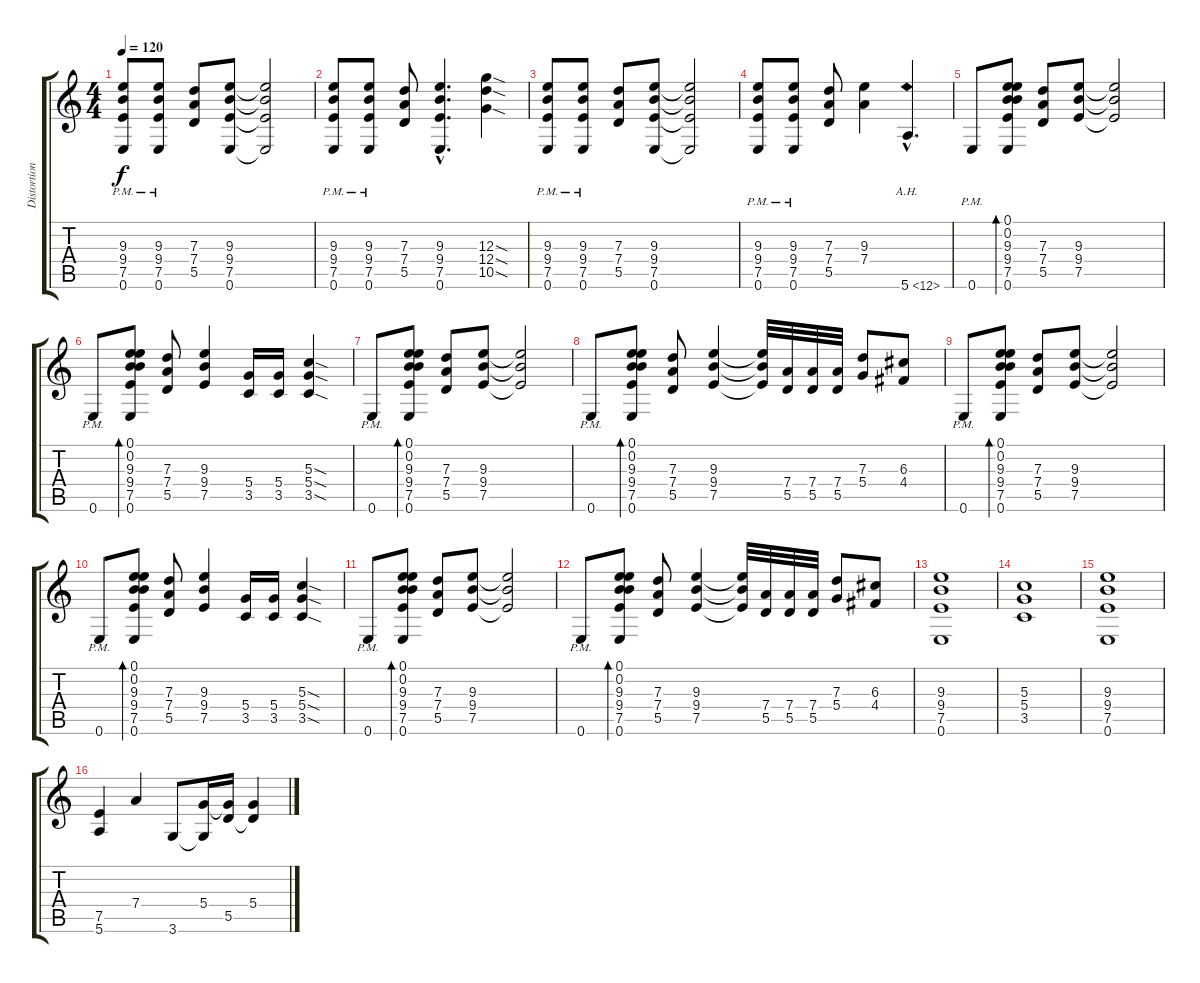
\track ("Distortion Guitar 2" "Distortion") {instrument distortionguitar}
\staff {score tabs}
\tuning (E4 B3 G3 D3 A2 E2) {hide}
\ts (4 4)
\tempo 120
\clef g2
\ks c
(9.3 9.4 7.5 0.6{pm}).8{dy f} (9.3 9.4 7.5 0.6{pm}).8 (7.3 7.4 5.5).8 (9.3 9.4 7.5 0.6).8 (9.3{t} 9.4{t} 7.5{t} 0.6{t}).2 |
(9.3 9.4 7.5 0.6{pm}).8 (9.3 9.4 7.5 0.6{pm}).8 (7.3 7.4 5.5).8 (9.3{hac} 9.4{hac} 7.5{hac} 0.6{hac}).4{d} (12.3{sod} 12.4{sod} 10.5{sod}).4 |
(9.3 9.4 7.5 0.6{pm}).8 (9.3 9.4 7.5 0.6{pm}).8 (7.3 7.4 5.5).8 (9.3 9.4 7.5 0.6).8 (9.3{t} 9.4{t} 7.5{t} 0.6{t}).2 |
(9.3 9.4 7.5 0.6{pm}).8 (9.3 9.4 7.5 0.6{pm}).8 (7.3 7.4 5.5).8 (9.3 7.4).4 5.6{ah 7 hac}.4{d} |
0.6{pm}.8 (0.1 0.2 9.3 9.4 7.5 0.6).8{bd 60} (7.3 7.4 5.5).8 (9.3 9.4 7.5).8 (9.3{t} 9.4{t} 7.5{t}).2 |
0.6{pm}.8 (0.1 0.2 9.3 9.4 7.5 0.6).8{bd 60} (7.3 7.4 5.5).8 (9.3 9.4 7.5).4 (5.4 3.5).16 (5.4 3.5).16 (5.3{sod} 5.4{sod} 3.5{sod}).4 |
0.6{pm}.8 (0.1 0.2 9.3 9.4 7.5 0.6).8{bd 60} (7.3 7.4 5.5).8 (9.3 9.4 7.5).8 (9.3{t} 9.4{t} 7.5{t}).2 |
0.6{pm}.8 (0.1 0.2 9.3 9.4 7.5 0.6).8{bd 60} (7.3 7.4 5.5).8 (9.3 9.4 7.5).4 (9.3{t} 9.4{t} 7.5{t}).32 (7.4 5.5).32 (7.4 5.5).32 (7.4 5.5).32 (7.3 5.4).8 (6.3 4.4).8 |
0.6{pm}.8 (0.1 0.2 9.3 9.4 7.5 0.6).8{bd 60} (7.3 7.4 5.5).8 (9.3 9.4 7.5).8 (9.3{t} 9.4{t} 7.5{t}).2 |
0.6{pm}.8 (0.1 0.2 9.3 9.4 7.5 0.6).8{bd 60} (7.3 7.4 5.5).8 (9.3 9.4 7.5).4 (5.4 3.5).16 (5.4 3.5).16 (5.3{sod} 5.4{sod} 3.5{sod}).4 |
0.6{pm}.8 (0.1 0.2 9.3 9.4 7.5 0.6).8{bd 60} (7.3 7.4 5.5).8 (9.3 9.4 7.5).8 (9.3{t} 9.4{t} 7.5{t}).2 |
0.6{pm}.8 (0.1 0.2 9.3 9.4 7.5 0.6).8{bd 60} (7.3 7.4 5.5).8 (9.3 9.4 7.5).4 (9.3{t} 9.4{t} 7.5{t}).32 (7.4 5.5).32 (7.4 5.5).32 (7.4 5.5).32 (7.3 5.4).8 (6.3 4.4).8 |
(9.3 9.4 7.5 0.6).1 |
(5.3 5.4 3.5).1 |
(9.3 9.4 7.5 0.6).1 |
(7.5 5.6).4 7.4.4 3.6.8 (5.4 3.6{t}).16 (5.4{t} 5.5).16 (5.4 5.5{t}).4
